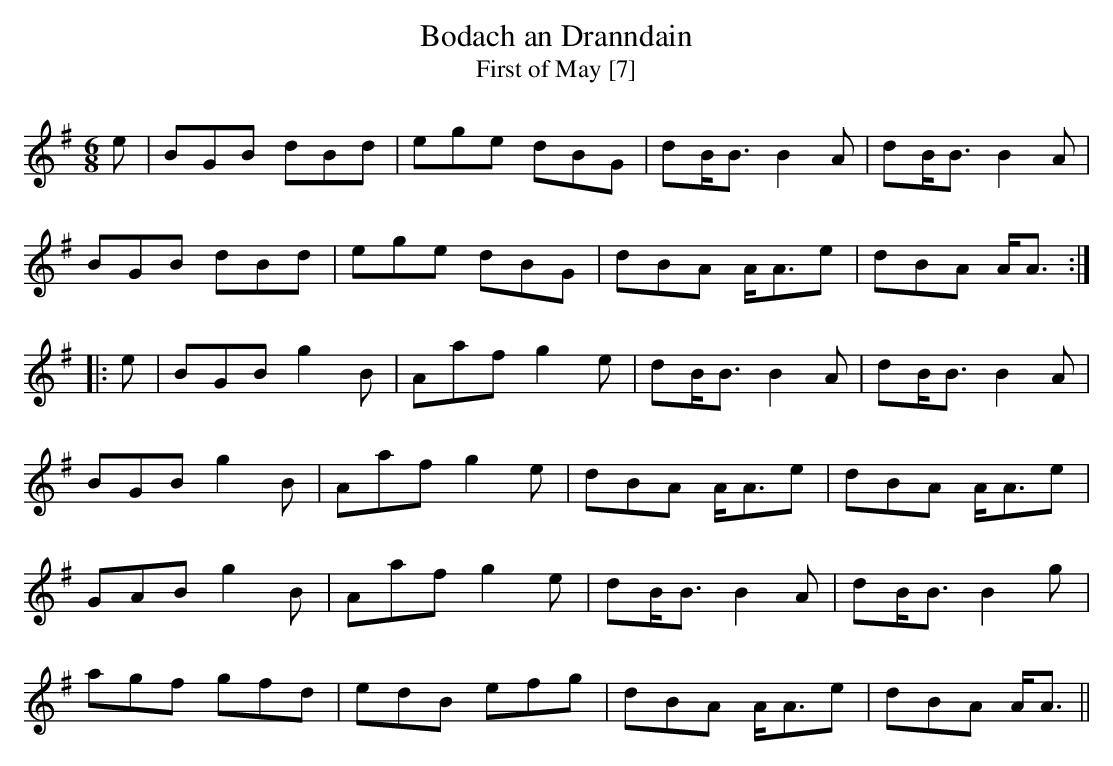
X:1
T:Bodach an Dranndain
T:First of May [7]
M:6/8
L:1/8
K:G
e|BGB dBd|ege dBG|dB<B B2A|dB<B B2A|
BGB dBd|ege dBG|dBA A<Ae|dBA A<A:|
|:e|BGB g2B|Aaf g2e|dB<B B2A|dB<B B2A|
BGB g2B|Aaf g2e|dBA A<Ae|dBA A<Ae|
GAB g2B|Aaf g2e|dB<B B2A|dB<B B2g|
agf gfd|edB efg|dBA A<Ae|dBA A<A||
